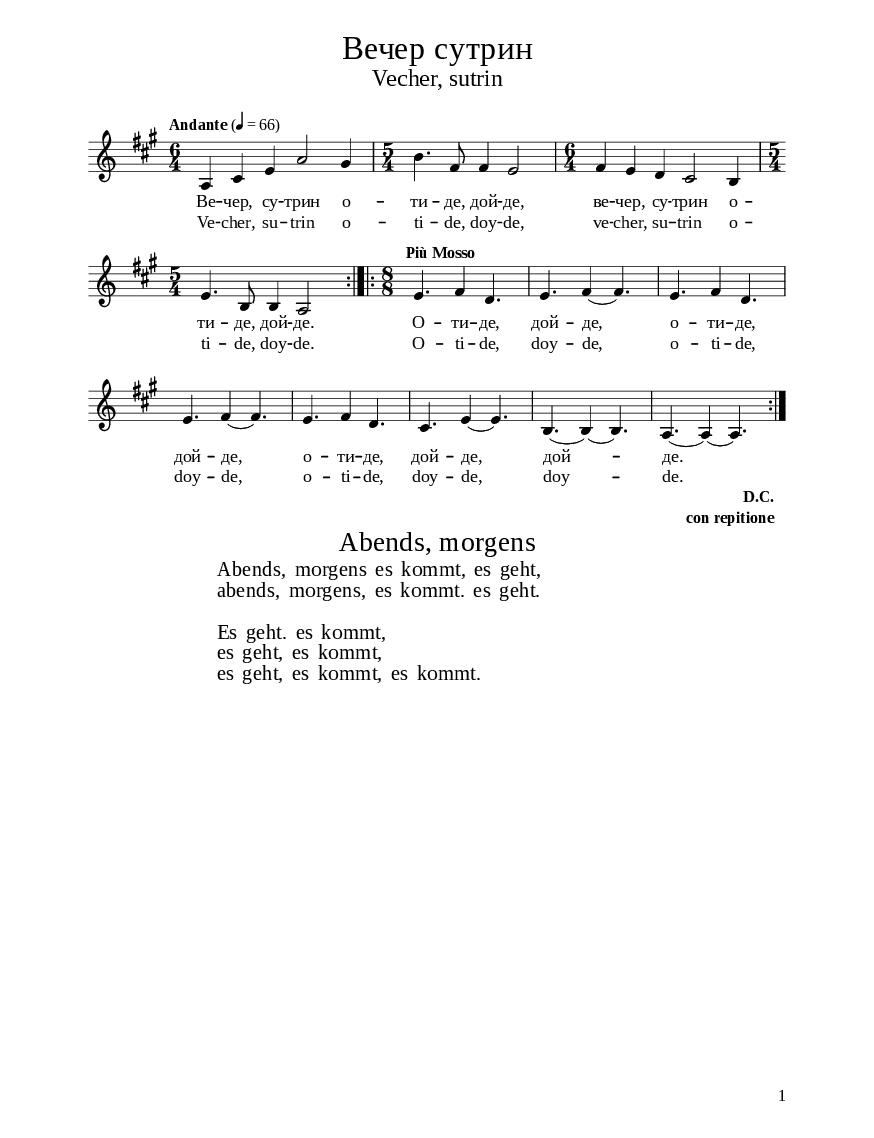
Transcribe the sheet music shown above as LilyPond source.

\version "2.24.0"

% include paper part and global functions
\include "include/globals.ily"

\bookpart {

 \include "include/bookpart-paper.ily"
  \score {
    \include "include/score-layout.ily"

    \new Voice \absolute {
      \clef treble
      \key a \major
      \time 6/4
      \tempoFunc "Andante" 4 "66"
      \autoBeamOff

      a4 cis' e' a'2 gis'4 |  \time 5/4  b'4. fis'8 fis'4 e'2 | \time 6/4  fis'4 e' d' cis'2 b4 \break |

      \time 5/4  e'4. b8 b4 a2 | \bar ":|.|:" \time 8/8 \tempo  "      Più Mosso"

      e'4. fis'4 d'4. | e'4. fis'4 ~ fis'4. | e'4. fis'4 d'4. \break |

      e'4. fis'4 ~ fis'4. |e'4. fis'4 d'4. | cis'4. e'4 ~ e'4. | b4. ~ b4 ~ b4. | a4. ~ a4 ~ a4. | \bar ":|."


    }

    \addlyrics {
      Ве -- чер,
      су -- трин о -- ти -- де, дой -- де, ве -- чер,
      су -- трин о -- ти -- де, дой -- де. О -- ти --
      де, дой -- де, о -- ти -- де, дой -- де, о -- ти
      -- де, дой -- де, дой -- де.}
      \addlyrics {
        Ve -- cher,
        su -- trin o -- ti -- de, doy -- de, ve -- cher,
        su -- trin o -- ti -- de, doy -- de. O -- ti --
        de, doy -- de, o -- ti -- de, doy -- de, o -- ti
        -- de, doy -- de, doy -- de.}
        \header {
          title = \titleFunc "Вечер сутрин" "Vecher, sutrin"
        }

        \midi{}

      } % score

      \markup \dc-two "D.C.""con repitione"

      % include foreign translation(s) of the song
      \version "2.24.0"

\markup \fill-line { \fontsize #deTitleFontSize "Abends, morgens" }


\markup \fontsize #deCoupletFontSize {
  \hspace #10
  \override #`(baseline-skip . ,deCoupletBaselineSkip)



  \column {
    \line { "   "Abends, morgens es kommt, es geht, }
    \line { "   " abends, morgens, es kommt. es geht.}
     \line { "   " }
    \line { "   " Es geht. es kommt,}
    \line { "   " es geht, es kommt,}
    \line { "   " es geht, es kommt, es kommt.}

  }
}


  } % bookpart
